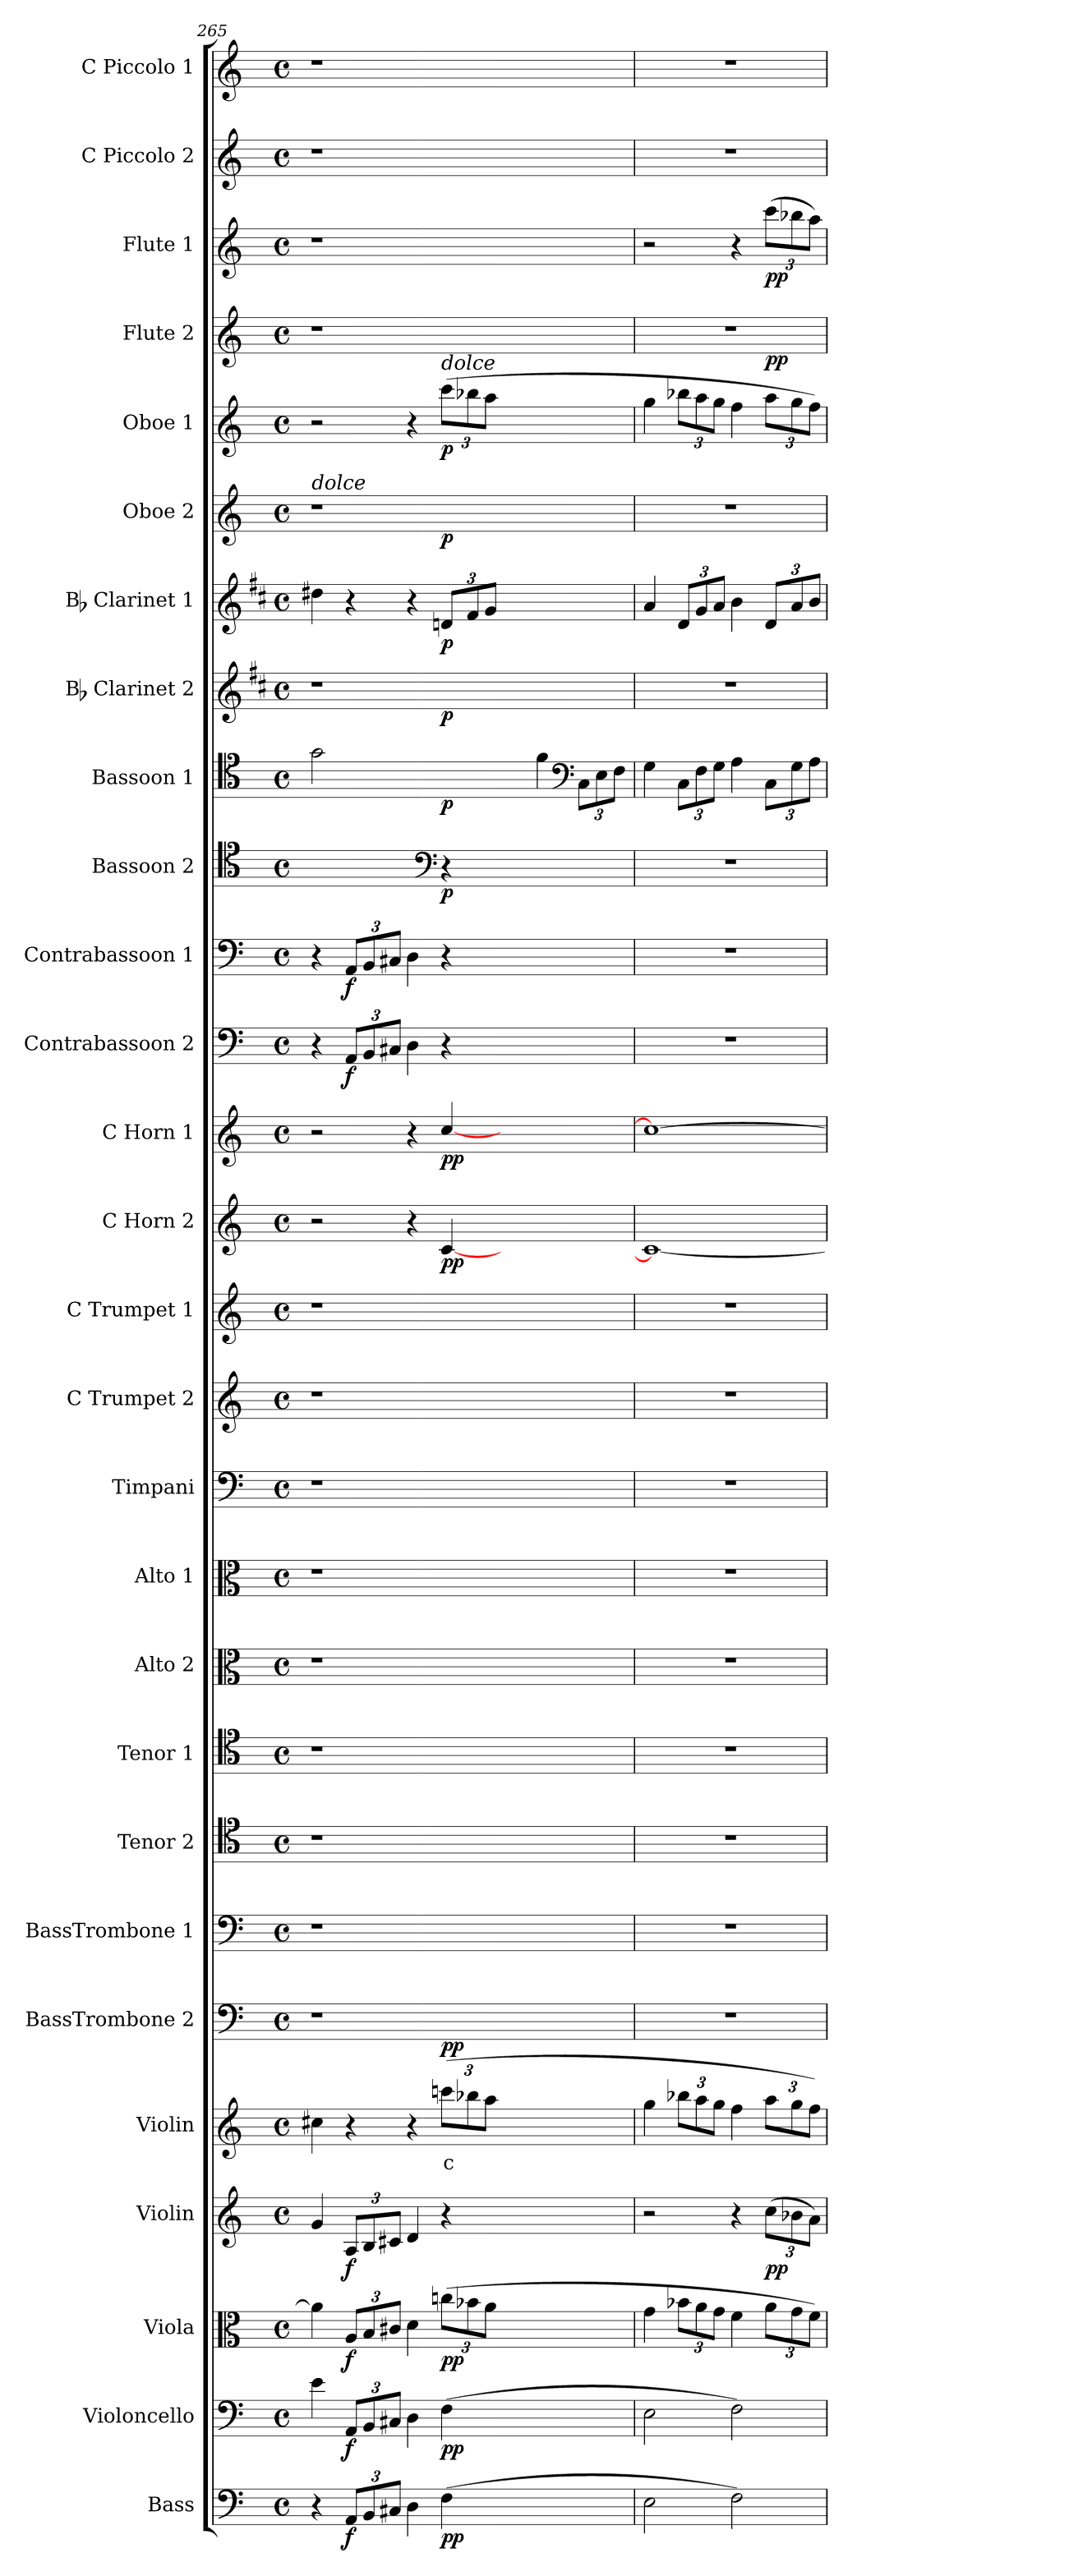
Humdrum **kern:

**kern	**dynam	**kern	**dynam	**kern	**dynam	**kern	**dynam	**kern	**text	**dynam	**kern	**kern	**kern	**kern	**kern	**kern	**kern	**kern	**kern	**kern	**dynam	**kern	**dynam	**kern	**dynam	**kern	**dynam	**kern	**dynam	**kern	**dynam	**kern	**dynam	**kern	**dynam	**kern	**dynam	**kern	**dynam	**kern	**dynam	**kern	**dynam	**kern	**kern
*part28	*part28	*part27	*part27	*part26	*part26	*part25	*part25	*part24	*part24	*part24	*part23	*part22	*part21	*part20	*part19	*part18	*part17	*part16	*part15	*part14	*part14	*part13	*part13	*part12	*part12	*part11	*part11	*part10	*part10	*part9	*part9	*part8	*part8	*part7	*part7	*part6	*part6	*part5	*part5	*part4	*part4	*part3	*part3	*part2	*part1
*staff28	*staff28	*staff27	*staff27	*staff26	*staff26	*staff25	*staff25	*staff24	*staff24	*staff24	*staff23	*staff22	*staff21	*staff20	*staff19	*staff18	*staff17	*staff16	*staff15	*staff14	*staff14	*staff13	*staff13	*staff12	*staff12	*staff11	*staff11	*staff10	*staff10	*staff9	*staff9	*staff8	*staff8	*staff7	*staff7	*staff6	*staff6	*staff5	*staff5	*staff4	*staff4	*staff3	*staff3	*staff2	*staff1
*I"Bass	*	*I"Violoncello	*	*I"Viola	*	*I"Violin	*	*I"Violin	*	*	*I"BassTrombone 2	*I"BassTrombone 1	*I"Tenor 2	*I"Tenor 1	*I"Alto 2	*I"Alto 1	*I"Timpani	*I"C Trumpet 2	*I"C Trumpet 1	*I"C Horn 2	*	*I"C Horn 1	*	*I"Contrabassoon 2	*	*I"Contrabassoon 1	*	*I"Bassoon 2	*	*I"Bassoon 1	*	*I"Bb Clarinet 2	*	*I"Bb Clarinet 1	*	*I"Oboe 2	*	*I"Oboe 1	*	*I"Flute 2	*	*I"Flute 1	*	*I"C Piccolo 2	*I"C Piccolo 1
*I'B	*	*I'Vc	*	*I'Vla	*	*I'Vln	*	*I'Vln	*	*	*I'BTrb 2	*I'BTrb 1	*I'T 2	*I'T 1	*I'A 2	*I'A 1	*I'Timp	*I'Tpt 2	*I'Tpt 1	*I'Hn 2	*	*I'Hn 1	*	*I'C Bsn 2	*	*I'C Bsn 1	*	*I'Bsn 2	*	*I'Bsn 1	*	*I'Cl 2	*	*I'Cl 1	*	*I'Ob 2	*	*I'Ob 1	*	*I'Fl 2	*	*I'Fl 1	*	*I'Picc 2	*I'Picc 1
*clefF4	*	*clefF4	*	*clefC3	*	*clefG2	*	*clefG2	*	*	*clefF4	*clefF4	*clefC4	*clefC4	*clefC3	*clefC3	*clefF4	*clefG2	*clefG2	*clefG2	*	*clefG2	*	*clefF4	*	*clefF4	*	*clefC4	*	*clefC4	*	*clefG2	*	*clefG2	*	*clefG2	*	*clefG2	*	*clefG2	*	*clefG2	*	*clefG2	*clefG2
*ITrd7c12	*	*	*	*	*	*	*	*	*	*	*	*	*	*	*	*	*	*	*	*ITrd7c12	*	*ITrd7c12	*	*ITrd7c12	*	*ITrd7c12	*	*	*	*	*	*ITrd1c2	*	*ITrd1c2	*	*	*	*	*	*	*	*	*	*ITrd-7c-12	*ITrd-7c-12
*k[]	*	*k[]	*	*k[]	*	*k[]	*	*k[]	*	*	*k[]	*k[]	*k[]	*k[]	*k[]	*k[]	*k[]	*k[]	*k[]	*k[]	*	*k[]	*	*k[]	*	*k[]	*	*k[]	*	*k[]	*	*k[]	*	*k[]	*	*k[]	*	*k[]	*	*k[]	*	*k[]	*	*k[]	*k[]
*M4/4	*	*M4/4	*	*M4/4	*	*M4/4	*	*M4/4	*	*	*M4/4	*M4/4	*M4/4	*M4/4	*M4/4	*M4/4	*M4/4	*M4/4	*M4/4	*M4/4	*	*M4/4	*	*M4/4	*	*M4/4	*	*M4/4	*	*M4/4	*	*M4/4	*	*M4/4	*	*M4/4	*	*M4/4	*	*M4/4	*	*M4/4	*	*M4/4	*M4/4
*met(c)	*	*met(c)	*	*met(c)	*	*met(c)	*	*met(c)	*	*	*met(c)	*met(c)	*met(c)	*met(c)	*met(c)	*met(c)	*met(c)	*met(c)	*met(c)	*met(c)	*	*met(c)	*	*met(c)	*	*met(c)	*	*met(c)	*	*met(c)	*	*met(c)	*	*met(c)	*	*met(c)	*	*met(c)	*	*met(c)	*	*met(c)	*	*met(c)	*met(c)
=265	=265	=265	=265	=265	=265	=265	=265	=265	=265	=265	=265	=265	=265	=265	=265	=265	=265	=265	=265	=265	=265	=265	=265	=265	=265	=265	=265	=265	=265	=265	=265	=265	=265	=265	=265	=265	=265	=265	=265	=265	=265	=265	=265	=265	=265
*	*	*	*	*	*	*	*	*	*	*	*	*	*	*	*	*	*	*	*	*	*	*	*	*	*	*	*	*	*	*^	*	*^	*	*	*	*^	*	*	*	*	*	*	*	*	*
!	!	!	!	!	!	!	!	!	!	!	!	!	!	!	!	!	!	!	!	!	!	!	!	!	!	!	!	!	!	!	!	!	!	!	!	!	!	!LO:TX:a:i:t=dolce	!	!	!	!	!	!	!	!	!	!
4r	.	4e	.	4a]	.	4g	.	4cc#X	.	.	1r	1r	1r	1r	1r	1r	1r	1r	1r	2r	.	2r	.	4r	.	4r	.	2.ryy	.	2g\	2.ryy	.	1r	2.ryy	.	4cc#X	.	1r	2.ryy	.	2r	.	1r	.	1r	.	1r	1r
*Xbrackettup	*	*Xbrackettup	*	*Xbrackettup	*	*Xbrackettup	*	*	*	*	*	*	*	*	*	*	*	*	*	*	*	*	*	*Xbrackettup	*	*Xbrackettup	*	*	*	*	*	*	*	*	*	*	*	*	*	*	*	*	*	*	*	*	*	*
!	!LO:DY:b	!	!LO:DY:b	!	!LO:DY:b	!	!LO:DY:b	!	!	!	!	!	!	!	!	!	!	!	!	!	!	!	!	!	!LO:DY:b	!	!LO:DY:b	!	!	!	!	!	!	!	!	!	!	!	!	!	!	!	!	!	!	!	!	!
12AAAL	f	12AAL	f	12AL	f	12AL	f	4r	.	.	.	.	.	.	.	.	.	.	.	.	.	.	.	12AAAL	f	12AAAL	f	.	.	.	.	.	.	.	.	4r	.	.	.	.	.	.	.	.	.	.	.	.
12BBB	.	12BB	.	12B	.	12B	.	.	.	.	.	.	.	.	.	.	.	.	.	.	.	.	.	12BBB	.	12BBB	.	.	.	.	.	.	.	.	.	.	.	.	.	.	.	.	.	.	.	.	.	.
12CC#XJ	.	12C#XJ	.	12c#XJ	.	12c#XJ	.	.	.	.	.	.	.	.	.	.	.	.	.	.	.	.	.	12CC#XJ	.	12CC#XJ	.	.	.	.	.	.	.	.	.	.	.	.	.	.	.	.	.	.	.	.	.	.
4DD	.	4D	.	4d	.	4d	.	4r	.	.	.	.	.	.	.	.	.	.	.	4r	.	4r	.	4DD	.	4DD	.	.	.	2.ryy	.	.	.	.	.	4r	.	.	.	.	4r	.	.	.	.	.	.	.
*	*	*	*	*	*	*	*	*	*	*	*	*	*	*	*	*	*	*	*	*	*	*	*	*	*	*	*	*clefF4	*	*	*	*	*	*	*	*	*	*	*	*	*	*	*	*	*	*	*	*
*	*	*	*	*	*	*	*	*Xbrackettup	*	*	*	*	*	*	*	*	*	*	*	*	*	*	*	*	*	*	*	*	*	*	*	*	*	*	*	*	*	*	*	*	*	*	*	*	*	*	*	*
!	!	!	!	!	!	!	!	!	!LO:LY:b	!	!	!	!	!	!	!	!	!	!	!	!	!	!	!	!	!	!	!	!	!	!	!	!	!	!	!	!	!	!	!	!	!	!	!	!	!	!	!
*	*	*	*	*	*	*	*	*	*	*	*	*	*	*	*	*	*	*	*	*	*	*	*	*	*	*	*	*	*	*	*	*	*	*	*	*Xbrackettup	*	*	*	*	*Xbrackettup	*	*	*	*	*	*	*
!	!	!	!	!	!	!	!	!	!	!	!	!	!	!	!	!	!	!	!	!	!	!	!	!	!	!	!	!	!	!	!	!	!	!	!	!	!	!	!	!	!LO:TX:a:i:t=dolce	!	!	!	!	!	!	!
!	!LO:DY:b	!	!LO:DY:b	!	!LO:DY:b	!	!	!	!	!LO:DY:b	!	!	!	!	!	!	!	!	!	!	!LO:DY:b	!	!LO:DY:b	!	!	!	!	!	!LO:DY:b	!	!	!LO:DY:b	!	!	!LO:DY:b	!	!LO:DY:b	!	!	!LO:DY:b	!	!LO:DY:b	!	!	!	!	!	!
(4FF	pp	(4F	pp	(12ccnL	pp	4r	.	(12cccnL	c	pp	.	.	.	.	.	.	.	.	.	[4C/	pp	[4c/	pp	4r	.	4r	.	4r	p	.	1ryy	p	.	1ryy	p	12cnL	p	.	1ryy	p	(12cccL	p	.	.	.	.	.	.
.	.	.	.	12b-X	.	.	.	12bb-X	.	.	.	.	.	.	.	.	.	.	.	.	.	.	.	.	.	.	.	.	.	.	.	.	.	.	.	12e	.	.	.	.	12bb-X	.	.	.	.	.	.	.
.	.	.	.	12aJ	.	.	.	12aaJ	.	.	.	.	.	.	.	.	.	.	.	.	.	.	.	.	.	.	.	.	.	.	.	.	.	.	.	12fJ	.	.	.	.	12aaJ	.	.	.	.	.	.	.
2.ryy	.	2.ryy	.	2.ryy	.	2.ryy	.	2.ryy	.	.	2.ryy	2.ryy	2.ryy	2.ryy	2.ryy	2.ryy	2.ryy	2.ryy	2.ryy	2.ryy	.	2.ryy	.	2.ryy	.	2.ryy	.	2.ryy	.	.	.	.	2.ryy	.	.	2.ryy	.	2.ryy	.	.	2.ryy	.	2.ryy	.	2.ryy	.	2.ryy	2.ryy
.	.	.	.	.	.	.	.	.	.	.	.	.	.	.	.	.	.	.	.	.	.	.	.	.	.	.	.	.	.	4f\	.	.	.	.	.	.	.	.	.	.	.	.	.	.	.	.	.	.
*	*	*	*	*	*	*	*	*	*	*	*	*	*	*	*	*	*	*	*	*	*	*	*	*	*	*	*	*	*	*clefF4	*	*	*	*	*	*	*	*	*	*	*	*	*	*	*	*	*	*
*	*	*	*	*	*	*	*	*	*	*	*	*	*	*	*	*	*	*	*	*	*	*	*	*	*	*	*	*	*	*Xbrackettup	*	*	*	*	*	*	*	*	*	*	*	*	*	*	*	*	*	*
.	.	.	.	.	.	.	.	.	.	.	.	.	.	.	.	.	.	.	.	.	.	.	.	.	.	.	.	.	.	12CL	.	.	.	.	.	.	.	.	.	.	.	.	.	.	.	.	.	.
.	.	.	.	.	.	.	.	.	.	.	.	.	.	.	.	.	.	.	.	.	.	.	.	.	.	.	.	.	.	12E	.	.	.	.	.	.	.	.	.	.	.	.	.	.	.	.	.	.
.	.	.	.	.	.	.	.	.	.	.	.	.	.	.	.	.	.	.	.	.	.	.	.	.	.	.	.	.	.	12FJ	.	.	.	.	.	.	.	.	.	.	.	.	.	.	.	.	.	.
*	*	*	*	*	*	*	*	*	*	*	*	*	*	*	*	*	*	*	*	*	*	*	*	*	*	*	*	*	*	*v	*v	*	*	*	*	*	*	*v	*v	*	*	*	*	*	*	*	*	*
*	*	*	*	*	*	*	*	*	*	*	*	*	*	*	*	*	*	*	*	*	*	*	*	*	*	*	*	*	*	*	*	*v	*v	*	*	*	*	*	*	*	*	*	*	*	*	*
=266	=266	=266	=266	=266	=266	=266	=266	=266	=266	=266	=266	=266	=266	=266	=266	=266	=266	=266	=266	=266	=266	=266	=266	=266	=266	=266	=266	=266	=266	=266	=266	=266	=266	=266	=266	=266	=266	=266	=266	=266	=266	=266	=266	=266	=266
*	*	*	*	*	*	*	*	*	*	*	*	*	*	*	*	*	*	*	*	*	*	*	*	*	*	*	*	*	*	*	*	*	*	*	*	*	*	*	*	*^	*	*	*	*	*
2EE	.	2E	.	4g	.	2r	.	4gg	.	.	1r	1r	1r	1r	1r	1r	1r	1r	1r	1C_	.	1c_	.	1r	.	1r	.	1r	.	4G	.	1r	.	4g	.	1r	.	4gg	.	1r	2.ryy	.	2r	.	1r	1r
.	.	.	.	12b-XL	.	.	.	12bb-XL	.	.	.	.	.	.	.	.	.	.	.	.	.	.	.	.	.	.	.	.	.	12CL	.	.	.	12cL	.	.	.	12bb-XL	.	.	.	.	.	.	.	.
.	.	.	.	12a	.	.	.	12aa	.	.	.	.	.	.	.	.	.	.	.	.	.	.	.	.	.	.	.	.	.	12F	.	.	.	12f	.	.	.	12aa	.	.	.	.	.	.	.	.
.	.	.	.	12gJ	.	.	.	12ggJ	.	.	.	.	.	.	.	.	.	.	.	.	.	.	.	.	.	.	.	.	.	12GJ	.	.	.	12gJ	.	.	.	12ggJ	.	.	.	.	.	.	.	.
2FF)	.	2F)	.	4f	.	4r	.	4ff	.	.	.	.	.	.	.	.	.	.	.	.	.	.	.	.	.	.	.	.	.	4A	.	.	.	4a	.	.	.	4ff	.	.	.	.	4r	.	.	.
*	*	*	*	*	*	*	*	*	*	*	*	*	*	*	*	*	*	*	*	*	*	*	*	*	*	*	*	*	*	*	*	*	*	*	*	*	*	*	*	*	*	*	*Xbrackettup	*	*	*
!	!	!	!	!	!	!	!LO:DY:b	!	!	!	!	!	!	!	!	!	!	!	!	!	!	!	!	!	!	!	!	!	!	!	!	!	!	!	!	!	!	!	!	!	!	!LO:DY:b	!	!LO:DY:b	!	!
.	.	.	.	12aL	.	(12ccL	pp	12aaL	.	.	.	.	.	.	.	.	.	.	.	.	.	.	.	.	.	.	.	.	.	12CL	.	.	.	12cL	.	.	.	12aaL	.	.	4ryy	pp	(12cccL	pp	.	.
.	.	.	.	12g	.	12b-X	.	12gg	.	.	.	.	.	.	.	.	.	.	.	.	.	.	.	.	.	.	.	.	.	12G	.	.	.	12g	.	.	.	12gg	.	.	.	.	12bb-X	.	.	.
.	.	.	.	12fJ)	.	12aJ)	.	12ffJ)	.	.	.	.	.	.	.	.	.	.	.	.	.	.	.	.	.	.	.	.	.	12AJ	.	.	.	12aJ	.	.	.	12ffJ)	.	.	.	.	12aaJ)	.	.	.
*	*	*	*	*	*	*	*	*	*	*	*	*	*	*	*	*	*	*	*	*	*	*	*	*	*	*	*	*	*	*	*	*	*	*	*	*	*	*	*	*v	*v	*	*	*	*	*
=	=	=	=	=	=	=	=	=	=	=	=	=	=	=	=	=	=	=	=	=	=	=	=	=	=	=	=	=	=	=	=	=	=	=	=	=	=	=	=	=	=	=	=	=	=
*-	*-	*-	*-	*-	*-	*-	*-	*-	*-	*-	*-	*-	*-	*-	*-	*-	*-	*-	*-	*-	*-	*-	*-	*-	*-	*-	*-	*-	*-	*-	*-	*-	*-	*-	*-	*-	*-	*-	*-	*-	*-	*-	*-	*-	*-
